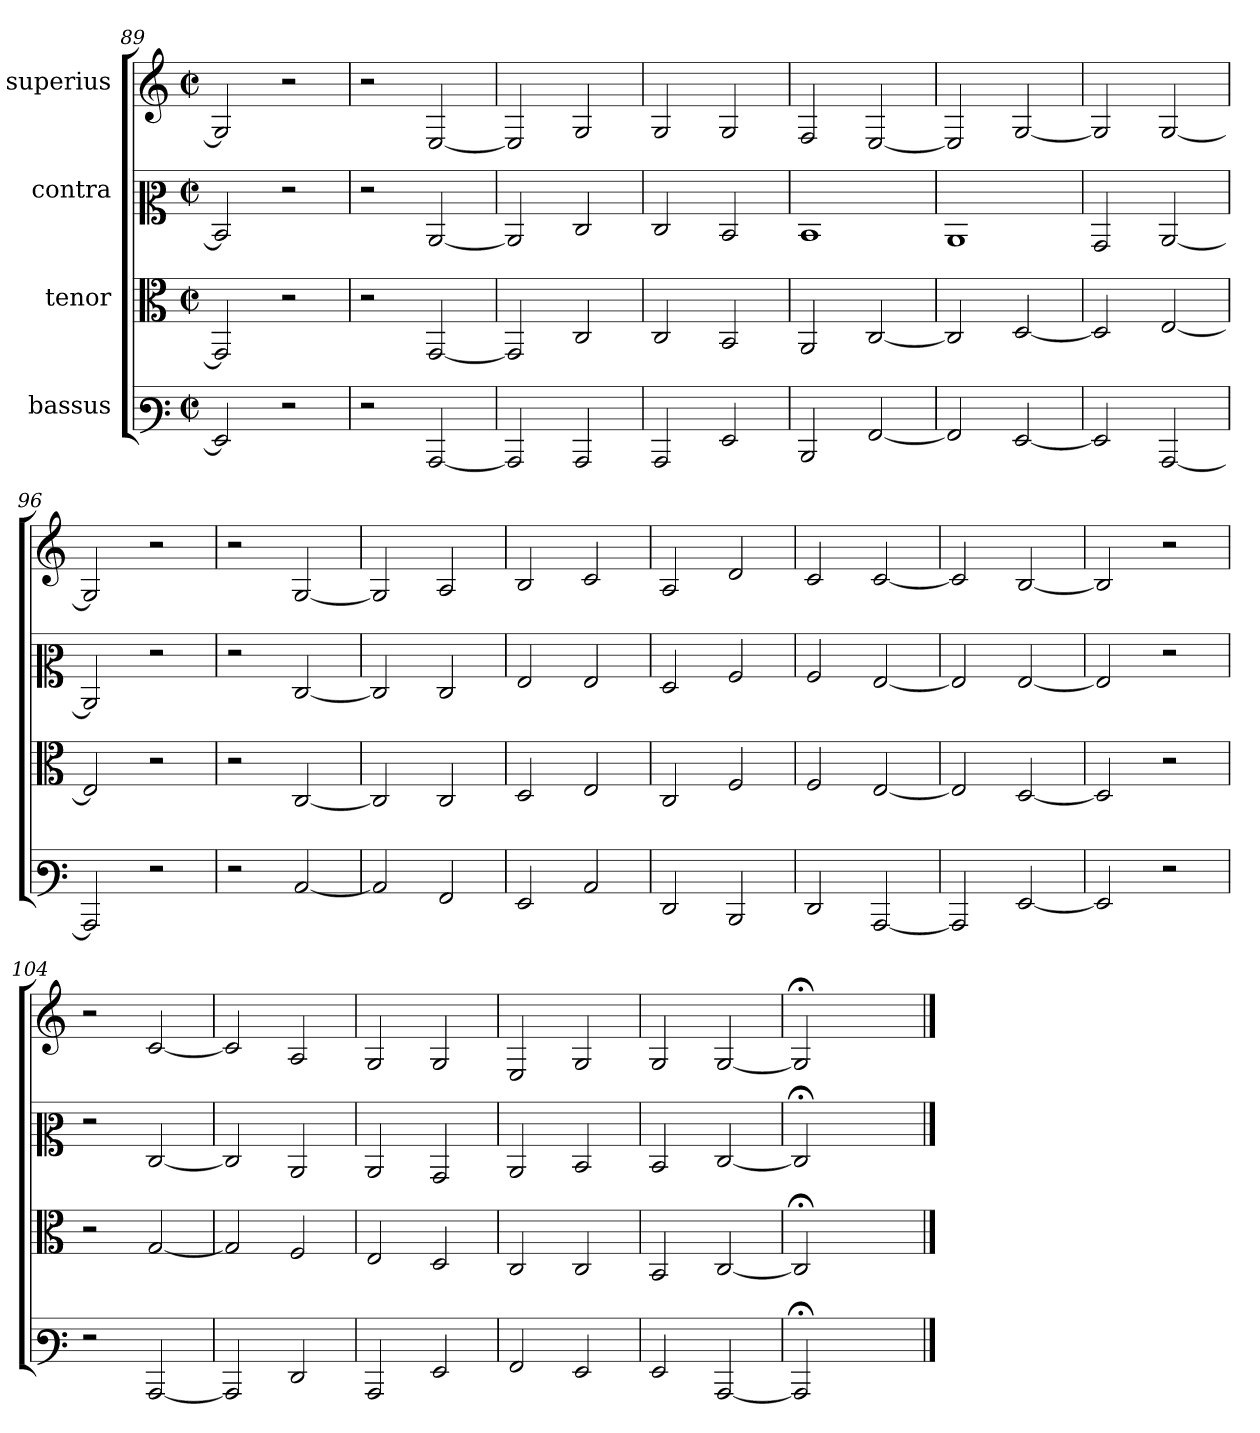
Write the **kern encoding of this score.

**kern	**kern	**kern	**kern
*part4	*part3	*part2	*part1
*staff4	*staff3	*staff2	*staff1
*I"bassus	*I"tenor	*I"contra	*I"superius
*clefF3	*clefC3	*clefC2	*clefG2
*M2/2	*M2/2	*M2/2	*M2/2
*met(c|)	*met(c|)	*met(c|)	*met(c|)
=89	=89	=89	=89
2GG]	2GG]	2D]	2G]
2r	2r	2r	2r
=90	=90	=90	=90
2r	2r	2r	2r
[2CC	[2GG	[2C	[2E
=91	=91	=91	=91
2CC]	2GG]	2C]	2E]
2CC	2C	2E	2G
=92	=92	=92	=92
2CC	2C	2E	2G
2GG	2BB	2D	2G
=93	=93	=93	=93
2DD	2AA	1D	2F
[2AA	[2C	.	[2E
=94	=94	=94	=94
2AA]	2C]	1C	2E]
[2GG	[2D	.	[2G
=95	=95	=95	=95
2GG]	2D]	2BB	2G]
[2CC	[2E	[2C	[2G
=96	=96	=96	=96
2CC]	2E]	2C]	2G]
2r	2r	2r	2r
=97	=97	=97	=97
2r	2r	2r	2r
[2C	[2C	[2E	[2G
=98	=98	=98	=98
2C]	2C]	2E]	2G]
2AA	2C	2E	2A
=99	=99	=99	=99
2GG	2D	2G	2B
2C	2E	2G	2c
=100	=100	=100	=100
2FF	2C	2F	2A
2DD	2F	2A	2d
=101	=101	=101	=101
2FF	2F	2A	2c
[2CC	[2E	[2G	[2c
=102	=102	=102	=102
2CC]	2E]	2G]	2c]
[2GG	[2D	[2G	[2B
=103	=103	=103	=103
2GG]	2D]	2G]	2B]
2r	2r	2r	2r
=104	=104	=104	=104
2r	2r	2r	2r
[2CC	[2G	[2E	[2c
=105	=105	=105	=105
2CC]	2G]	2E]	2c]
2FF	2F	2C	2A
=106	=106	=106	=106
2CC	2E	2C	2G
2GG	2D	2BB	2G
=107	=107	=107	=107
2AA	2C	2C	2E
2GG	2C	2D	2G
=108	=108	=108	=108
2GG	2BB	2D	2G
[2CC	[2C	[2E	[2G
=109	=109	=109	=109
2CC;]	2C;]	2E;]	2G;]
2ryy	2ryy	2ryy	2ryy
==	==	==	==
*-	*-	*-	*-
